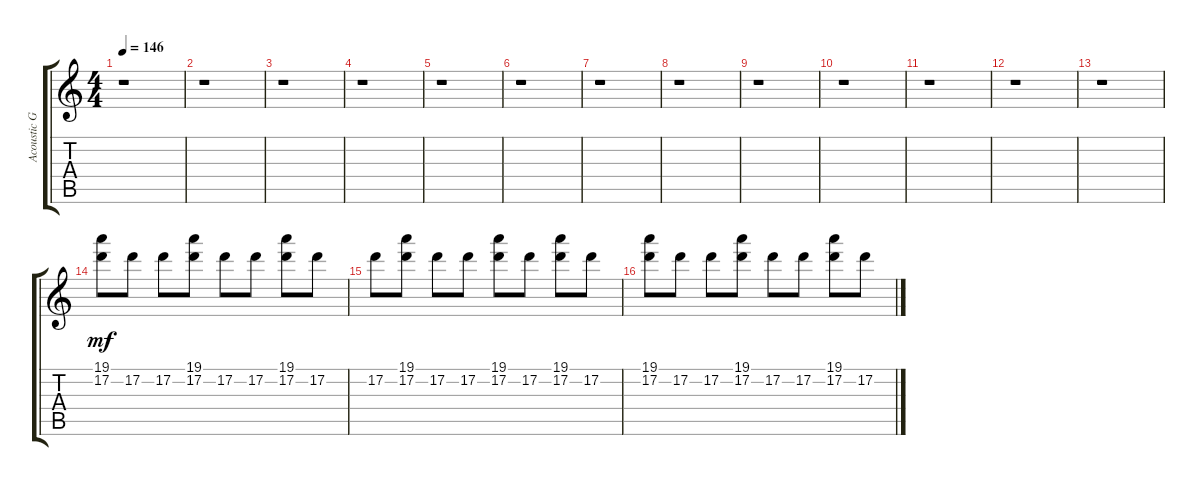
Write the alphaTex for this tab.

\track ("Acoustic Guitar" "Acoustic G") {instrument acousticguitarnylon}
\staff {score tabs}
\tuning (D4 A3 G3 D3 A2 D2) {hide}
\ts (4 4)
\tempo 146
\clef g2
\ks c
r.1{dy p} |
r.1 |
r.1 |
r.1 |
r.1 |
r.1 |
r.1 |
r.1 |
r.1 |
r.1 |
r.1 |
r.1 |
r.1 |
(19.1 17.2).8{dy mf} 17.2.8 17.2.8 (19.1 17.2).8 17.2.8 17.2.8 (19.1 17.2).8 17.2.8 |
17.2.8 (19.1 17.2).8 17.2.8 17.2.8 (19.1 17.2).8 17.2.8 (19.1 17.2).8 17.2.8 |
(19.1 17.2).8 17.2.8 17.2.8 (19.1 17.2).8 17.2.8 17.2.8 (19.1 17.2).8 17.2.8
